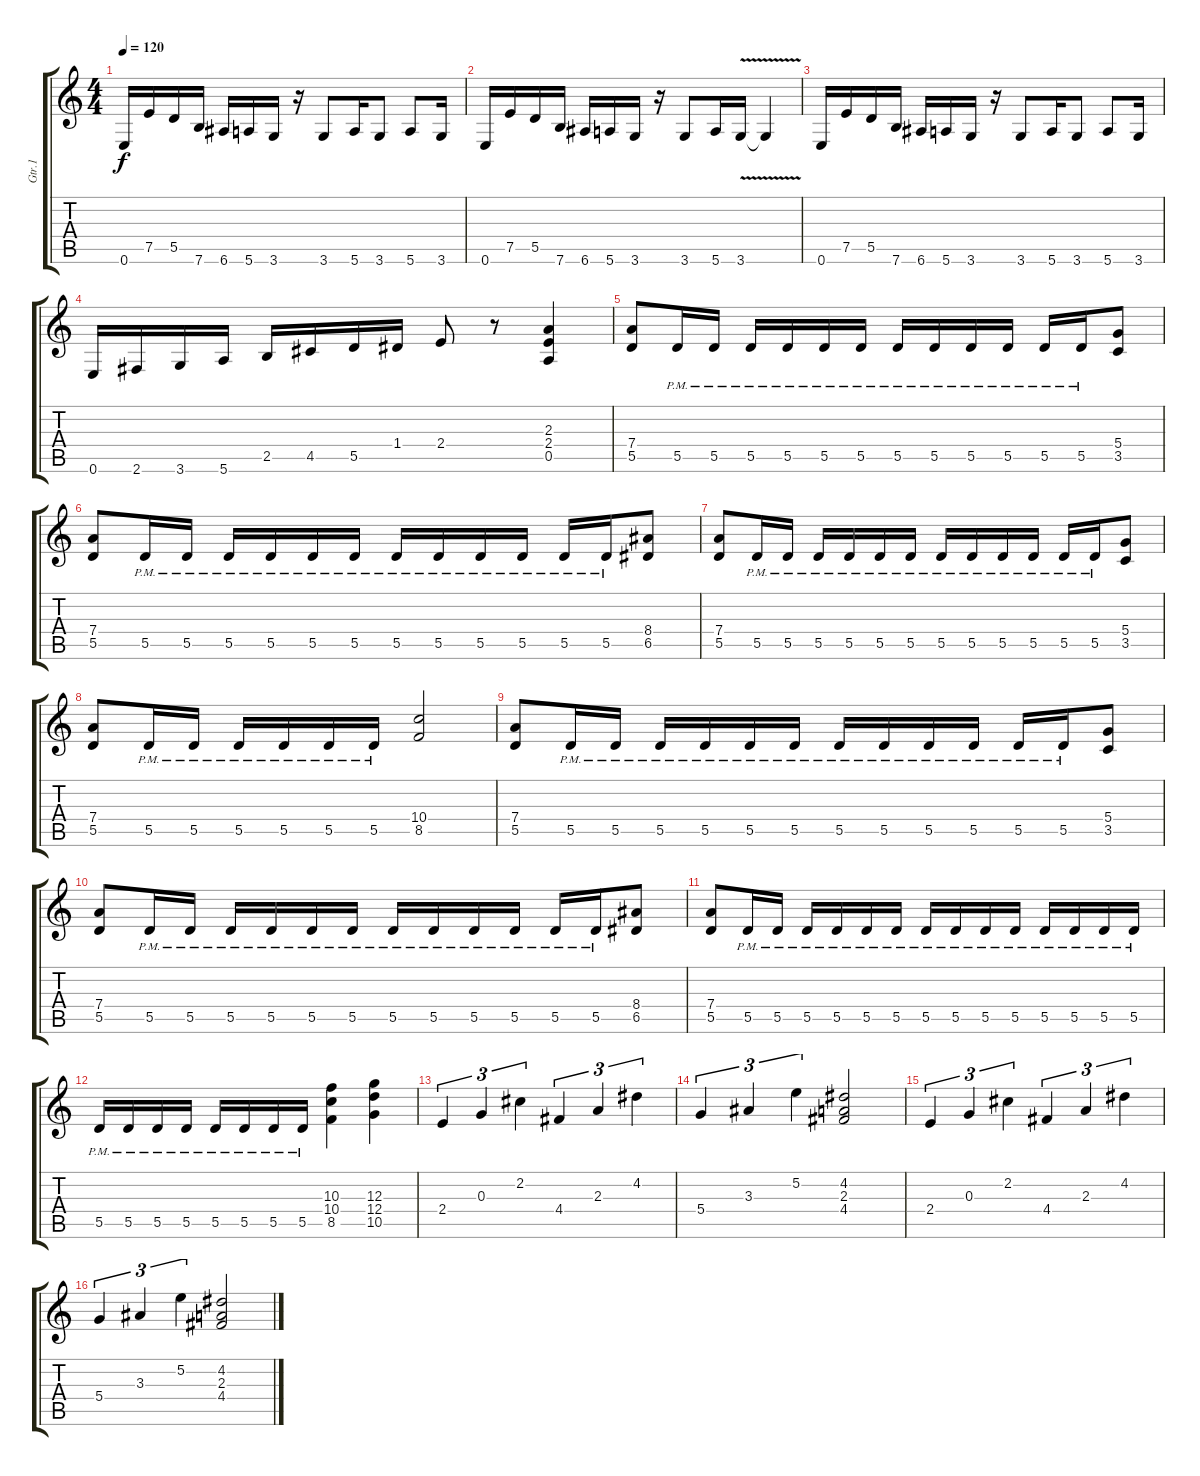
\track ("Gtr.1" "Gtr.1") {instrument overdrivenguitar}
\staff {score tabs}
\tuning (E4 B3 G3 D3 A2 E2) {hide}
\ts (4 4)
\tempo 120
\clef g2
\ks c
0.6.16{dy f} 7.5.16 5.5.16 7.6.16 6.6.16 5.6.16 3.6.16 r.16 3.6.8 5.6.16 3.6.8 5.6.8 3.6.16 |
0.6.16 7.5.16 5.5.16 7.6.16 6.6.16 5.6.16 3.6.16 r.16 3.6.8 5.6.16 3.6{v}.16 3.6{t}.4 |
0.6.16 7.5.16 5.5.16 7.6.16 6.6.16 5.6.16 3.6.16 r.16 3.6.8 5.6.16 3.6.8 5.6.8 3.6.16 |
0.6.16 2.6.16 3.6.16 5.6.16 2.5.16 4.5.16 5.5.16 1.4.16 2.4.8 r.8 (2.3 2.4 0.5).4 |
(7.4 5.5).8{volume 12} 5.5{pm}.16 5.5{pm}.16 5.5{pm}.16 5.5{pm}.16 5.5{pm}.16 5.5{pm}.16 5.5{pm}.16 5.5{pm}.16 5.5{pm}.16 5.5{pm}.16 5.5{pm}.16 5.5{pm}.16 (5.4 3.5).8 |
(7.4 5.5).8 5.5{pm}.16 5.5{pm}.16 5.5{pm}.16 5.5{pm}.16 5.5{pm}.16 5.5{pm}.16 5.5{pm}.16 5.5{pm}.16 5.5{pm}.16 5.5{pm}.16 5.5{pm}.16 5.5{pm}.16 (8.4 6.5).8 |
(7.4 5.5).8 5.5{pm}.16 5.5{pm}.16 5.5{pm}.16 5.5{pm}.16 5.5{pm}.16 5.5{pm}.16 5.5{pm}.16 5.5{pm}.16 5.5{pm}.16 5.5{pm}.16 5.5{pm}.16 5.5{pm}.16 (5.4 3.5).8 |
(7.4 5.5).8 5.5{pm}.16 5.5{pm}.16 5.5{pm}.16 5.5{pm}.16 5.5{pm}.16 5.5{pm}.16 (10.4 8.5).2 |
(7.4 5.5).8 5.5{pm}.16 5.5{pm}.16 5.5{pm}.16 5.5{pm}.16 5.5{pm}.16 5.5{pm}.16 5.5{pm}.16 5.5{pm}.16 5.5{pm}.16 5.5{pm}.16 5.5{pm}.16 5.5{pm}.16 (5.4 3.5).8 |
(7.4 5.5).8 5.5{pm}.16 5.5{pm}.16 5.5{pm}.16 5.5{pm}.16 5.5{pm}.16 5.5{pm}.16 5.5{pm}.16 5.5{pm}.16 5.5{pm}.16 5.5{pm}.16 5.5{pm}.16 5.5{pm}.16 (8.4 6.5).8 |
(7.4 5.5).8 5.5{pm}.16 5.5{pm}.16 5.5{pm}.16 5.5{pm}.16 5.5{pm}.16 5.5{pm}.16 5.5{pm}.16 5.5{pm}.16 5.5{pm}.16 5.5{pm}.16 5.5{pm}.16 5.5{pm}.16 5.5{pm}.16 5.5{pm}.16 |
5.5{pm}.16 5.5{pm}.16 5.5{pm}.16 5.5{pm}.16 5.5{pm}.16 5.5{pm}.16 5.5{pm}.16 5.5{pm}.16 (10.3 10.4 8.5).4 (12.3 12.4 10.5).4 |
2.4.4{tu (3 2) volume 16} 0.3.4{tu (3 2)} 2.2.4{tu (3 2)} 4.4.4{tu (3 2)} 2.3.4{tu (3 2)} 4.2.4{tu (3 2)} |
5.4.4{tu (3 2)} 3.3.4{tu (3 2)} 5.2.4{tu (3 2)} (4.2 2.3 4.4).2 |
2.4.4{tu (3 2)} 0.3.4{tu (3 2)} 2.2.4{tu (3 2)} 4.4.4{tu (3 2)} 2.3.4{tu (3 2)} 4.2.4{tu (3 2)} |
5.4.4{tu (3 2)} 3.3.4{tu (3 2)} 5.2.4{tu (3 2)} (4.2 2.3 4.4).2
